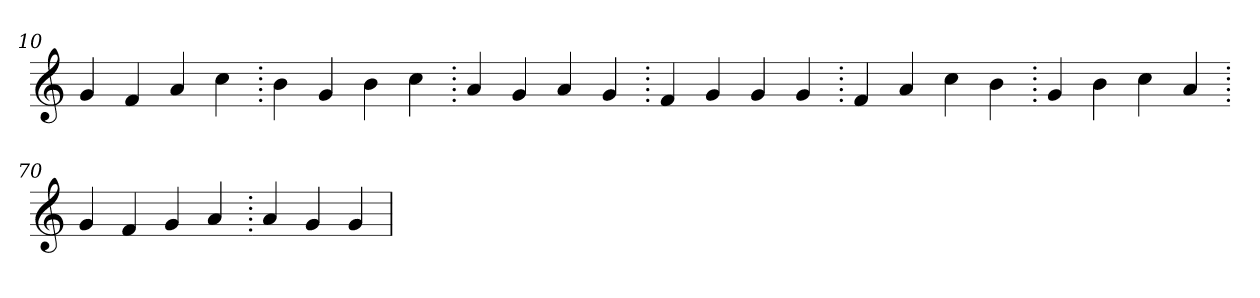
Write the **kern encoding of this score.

**kern
*part1
*staff1
*clefG2
=10.
4g
4f
4a
4cc
=20.
4b
4g
4b
4cc
=30.
4a
4g
4a
4g
=40.
4f
4g
4g
4g
=50.
4f
4a
4cc
4b
=60.
4g
4b
4cc
4a
=70.
4g
4f
4g
4a
=80.
4a
4g
4g
=
*-
